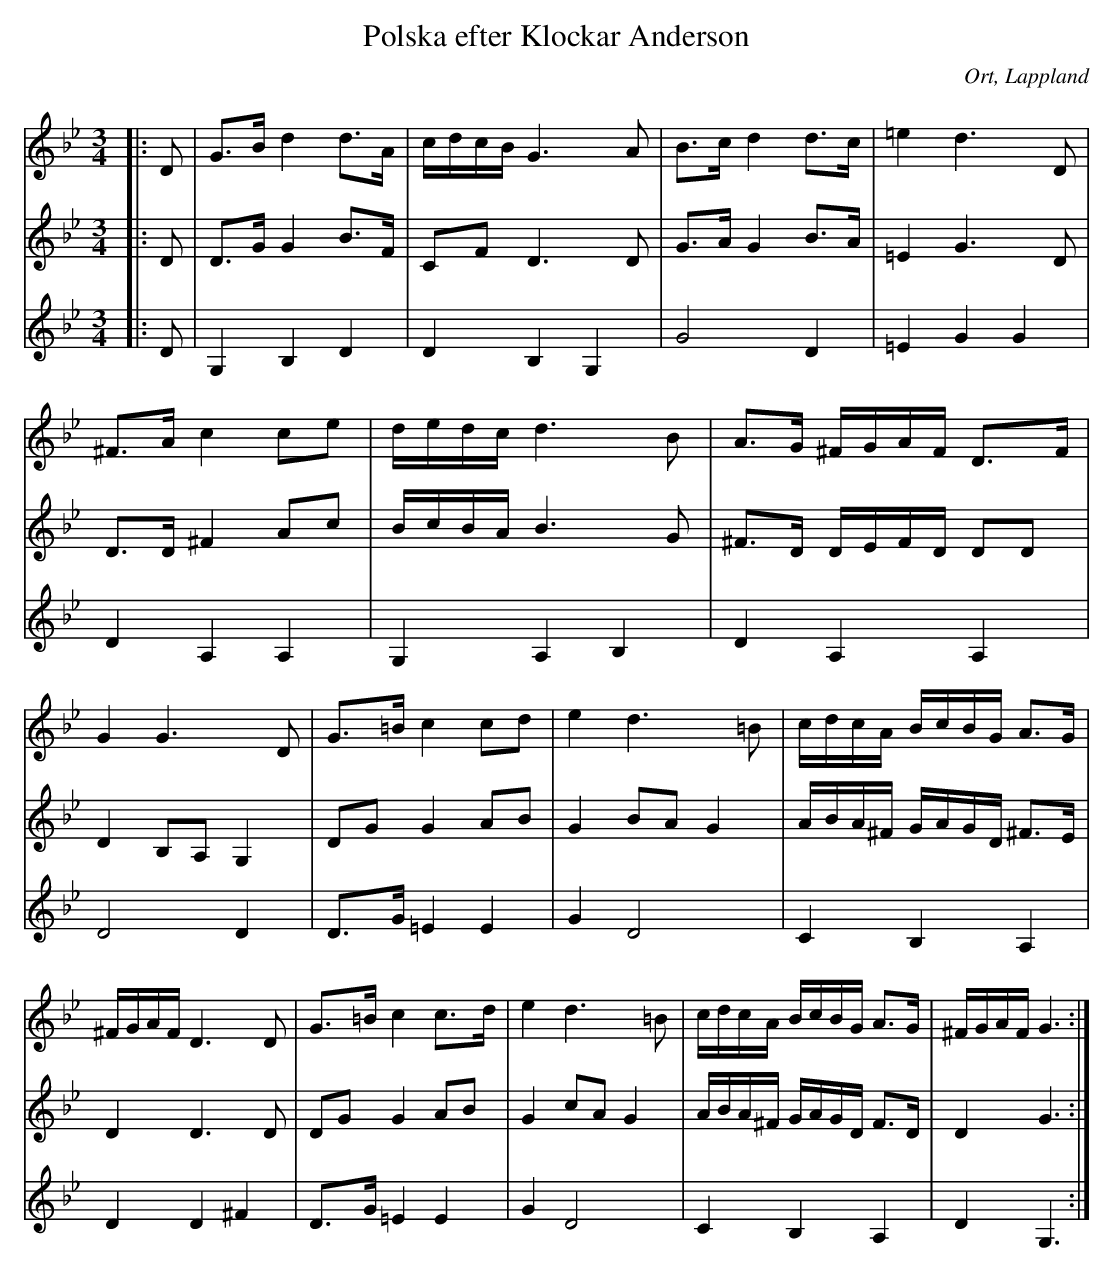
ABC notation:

X:1
T:Polska efter Klockar Anderson
O:Ort, Lappland
M:3/4
L:1/16
K:Gm
V:1
|: D2 | G3B d4 d3A | cdcB G6 A2 | B3c d4 d3c | =e4 d6 D2 | ^F3A c4 c2e2 | dedc d6 B2 | A3G ^FGAF D3F | G4 G6 D2 | G3=B c4 c2d2 | e4 d6 =B2 | cdcA BcBG A3G |^FGAF D6 D2 | G3=B c4 c3d | e4 d6 =B2 | cdcA BcBG A3G | ^FGAF G6 :|
V:2
|: D2 | D3G G4 B3F | C2F2 D6 D2  | G3A G4 B3A | =E4 G6 D2 | D3D ^F4 A2c2 | BcBA B6 G2 | ^F3D DEFD D2D2 | D4 B,2A,2 G,4 | D2G2 G4 A2B2 | G4 B2A2 G4 | ABA^F GAGD ^F3E | D4 D6 D2 | D2G2 G4 A2B2 | G4 c2A2 G4 | ABA^F GAGD F3D | D4 G6 :|
V:3
|:D2 | G,4 B,4 D4 | D4 B,4 G,4 | G8 D4  | =E4 G4 G4 | D4 A,4 A,4 | G,4 A,4 B,4 | D4 A,4 A,4 | D8 D4 | D3G1 =E4 E4 | G4 D8 | C4 B,4 A,4 | D4 D4 ^F4 | D3G1 =E4 E4 | G4 D8 | C4 B,4 A,4 | D4 G,6 :|
